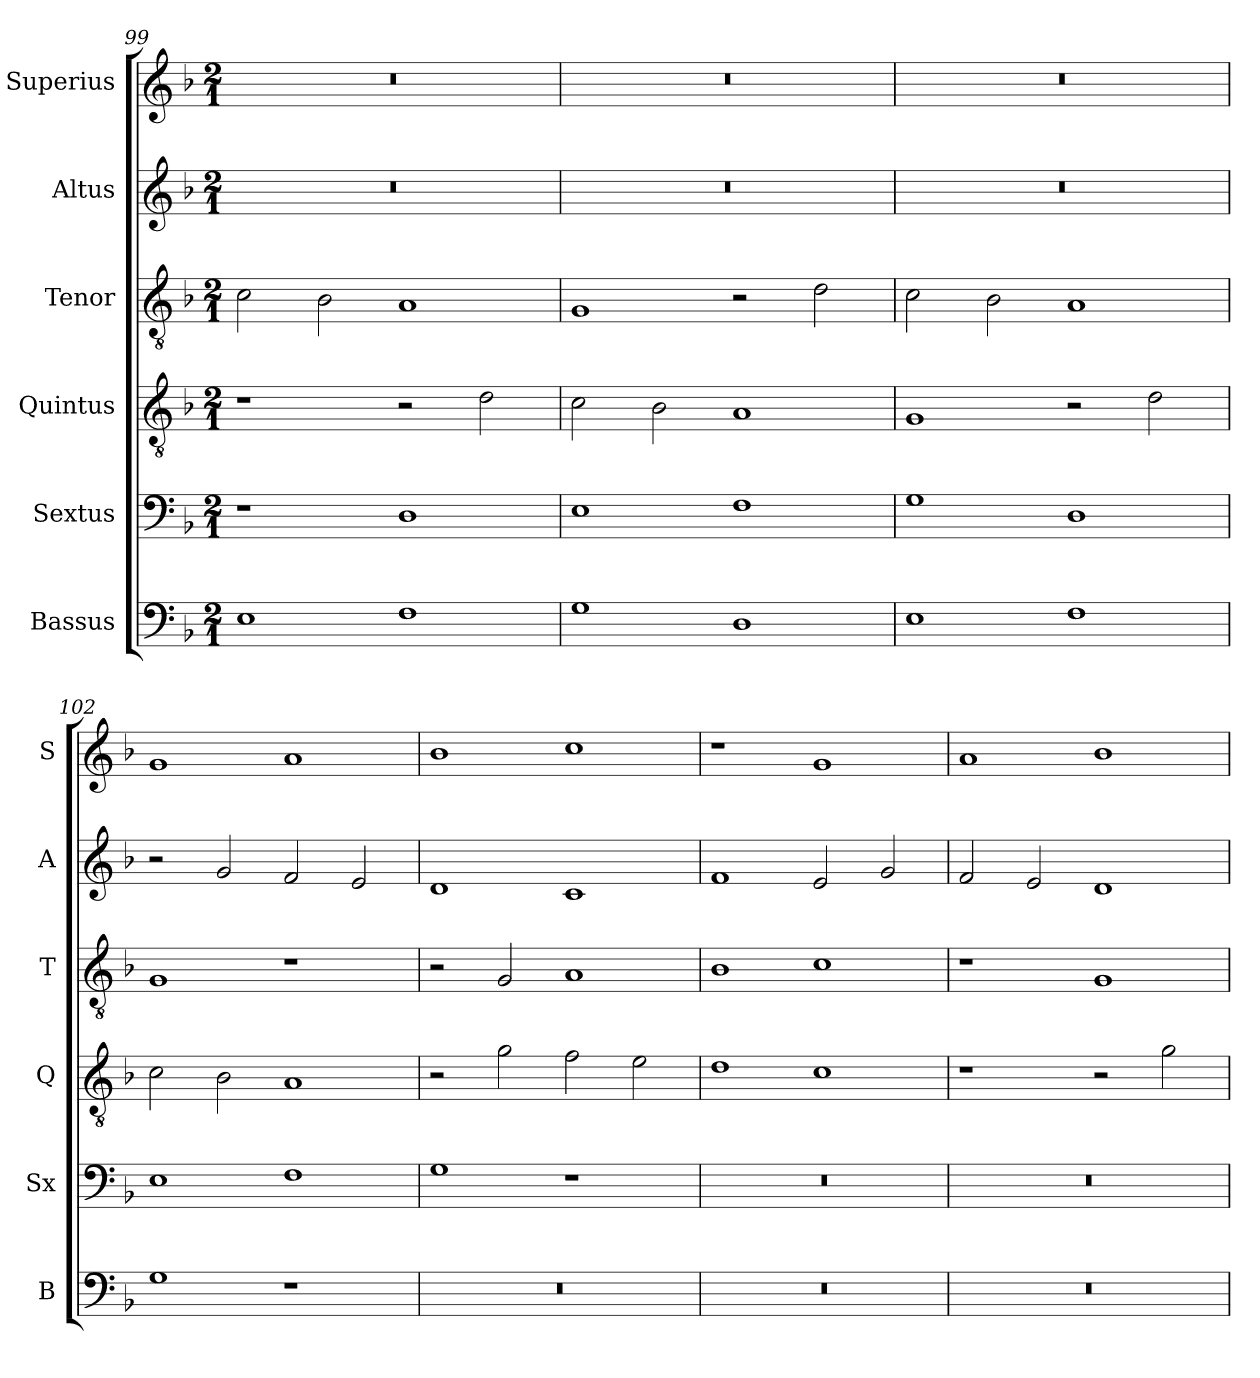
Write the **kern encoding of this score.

**kern	**kern	**kern	**kern	**kern	**kern
*part6	*part5	*part4	*part3	*part2	*part1
*staff6	*staff5	*staff4	*staff3	*staff2	*staff1
*I"Bassus	*I"Sextus	*I"Quintus	*I"Tenor	*I"Altus	*I"Superius
*I'B	*I'Sx	*I'Q	*I'T	*I'A	*I'S
*clefF4	*clefF4	*clefGv2	*clefGv2	*clefG2	*clefG2
*k[b-]	*k[b-]	*k[b-]	*k[b-]	*k[b-]	*k[b-]
*M2/1	*M2/1	*M2/1	*M2/1	*M2/1	*M2/1
=99	=99	=99	=99	=99	=99
1E	1r	1r	2c\	0r	0r
.	.	.	2B-\	.	.
1F	1D	2r	1A	.	.
.	.	2d\	.	.	.
=100	=100	=100	=100	=100	=100
1G	1E	2c\	1G	0r	0r
.	.	2B-\	.	.	.
1D	1F	1A	2r	.	.
.	.	.	2d\	.	.
=101	=101	=101	=101	=101	=101
1E	1G	1G	2c\	0r	0r
.	.	.	2B-\	.	.
1F	1D	2r	1A	.	.
.	.	2d\	.	.	.
=102	=102	=102	=102	=102	=102
1G	1E	2c\	1G	2r	1g
.	.	2B-\	.	2g/	.
1r	1F	1A	1r	2f/	1a
.	.	.	.	2e/	.
=103	=103	=103	=103	=103	=103
0r	1G	2r	2r	1d	1b-
.	.	2g\	2G/	.	.
.	1r	2f\	1A	1c	1cc
.	.	2e\	.	.	.
=104	=104	=104	=104	=104	=104
0r	0r	1d	1B-	1f	1r
.	.	1c	1c	2e/	1g
.	.	.	.	2g/	.
=105	=105	=105	=105	=105	=105
0r	0r	1r	1r	2f/	1a
.	.	.	.	2e/	.
.	.	2r	1G	1d	1b-
.	.	2g\	.	.	.
=	=	=	=	=	=
*-	*-	*-	*-	*-	*-
